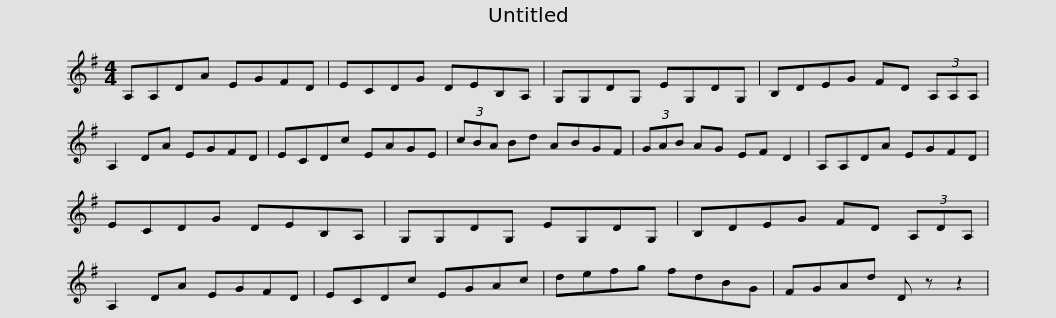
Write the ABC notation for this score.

X:1
L:1/8
M:4/4
I:linebreak $
K:G
V:1 treble
V:1
 A,A,DA EGFD | ECDG DEB,A, | G,G,DG, EG,DG, | B,DEG FD (3A,A,A, | A,2 DA EGFD |$ %5
 ECDc EAGE | (3cBA Bd ABGF | (3GAB AG EF D2 | A,A,DA EGFD | ECDG DEB,A, |$ %10
 G,G,DG, EG,DG, | B,DEG FD (3A,DA, | A,2 DA EGFD | ECDc EGAc | defg fdBG |$ %15
 FGAd D z z2 | %16
